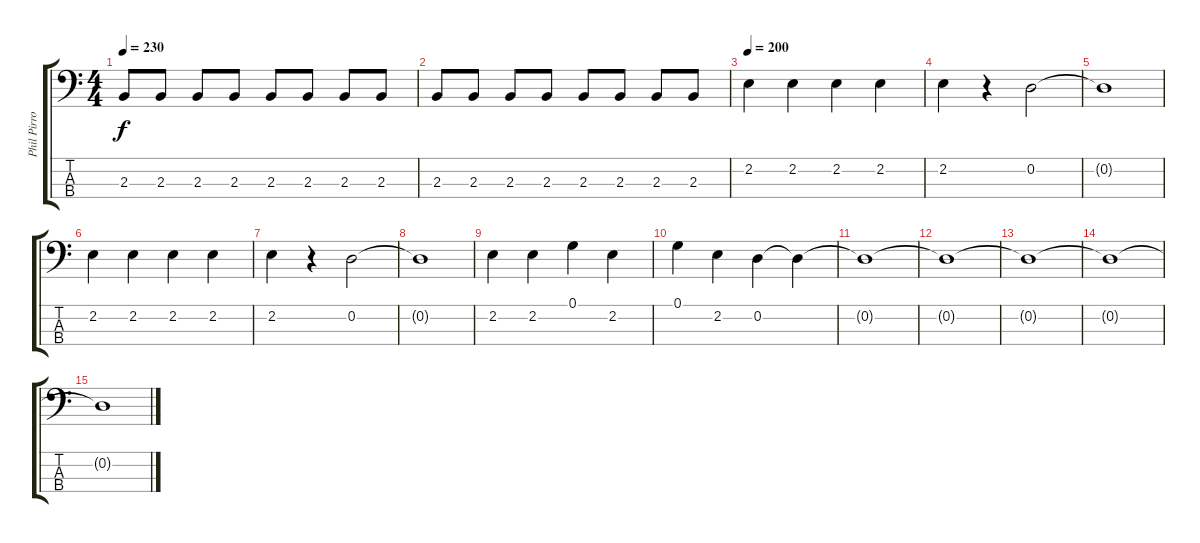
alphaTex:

\track ("Phil Pirrone" "Phil Pirro") {instrument electricbasspick}
\staff {score tabs}
\tuning (G2 D2 A1 D1) {hide}
\ts (4 4)
\tempo 230
\clef f4
\ks c
2.3.8{dy f} 2.3.8 2.3.8 2.3.8 2.3.8 2.3.8 2.3.8 2.3.8 |
2.3.8 2.3.8 2.3.8 2.3.8 2.3.8 2.3.8 2.3.8 2.3.8 |
\tempo 200
2.2.4 2.2.4 2.2.4 2.2.4 |
2.2.4 r.4 0.2.2 |
0.2{t}.1 |
2.2.4 2.2.4 2.2.4 2.2.4 |
2.2.4 r.4 0.2.2 |
0.2{t}.1 |
2.2.4 2.2.4 0.1.4 2.2.4 |
0.1.4 2.2.4 0.2.4 0.2{t}.4 |
0.2{t}.1 |
0.2{t}.1 |
0.2{t}.1 |
0.2{t}.1 |
0.2{t}.1
